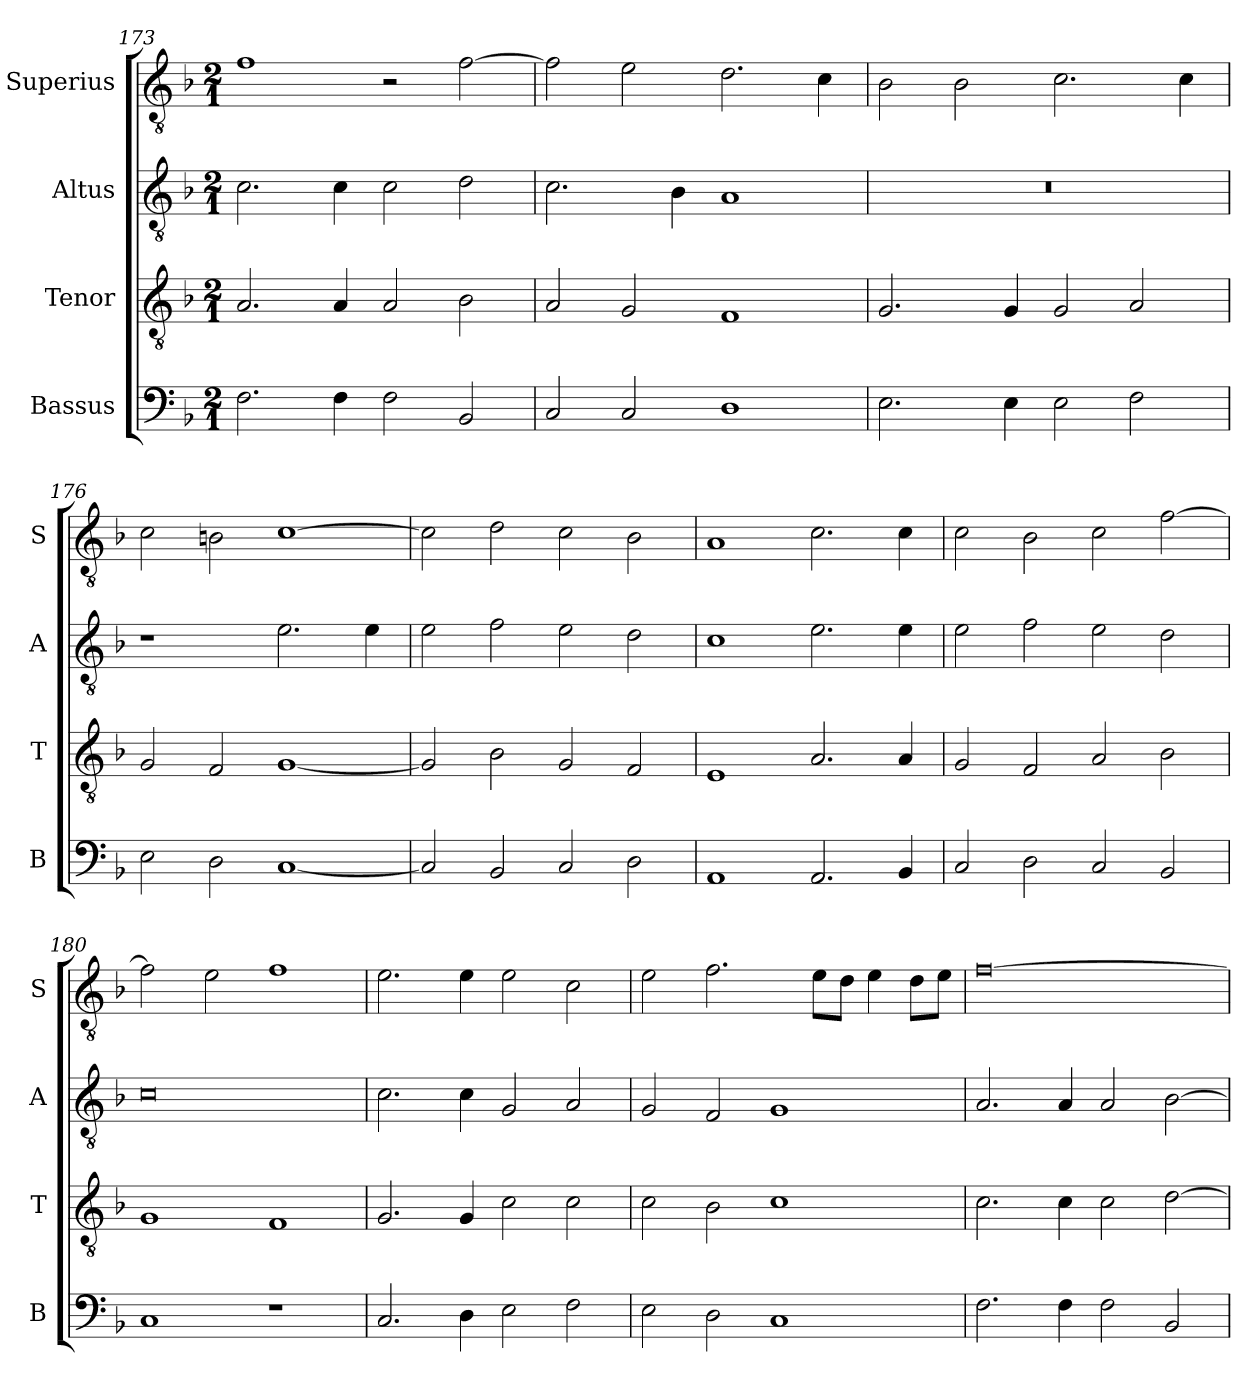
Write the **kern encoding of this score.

**kern	**kern	**kern	**kern
*part4	*part3	*part2	*part1
*staff4	*staff3	*staff2	*staff1
*I"Bassus	*I"Tenor	*I"Altus	*I"Superius
*I'B	*I'T	*I'A	*I'S
*clefF4	*clefGv2	*clefGv2	*clefGv2
*k[b-]	*k[b-]	*k[b-]	*k[b-]
*F:	*F:	*F:	*F:
*M2/1	*M2/1	*M2/1	*M2/1
=173	=173	=173	=173
2.F	2.A	2.c	1f
4F	4A	4c	.
2F	2A	2c	2r
2BB-	2B-	2d	[2f
=174	=174	=174	=174
2C	2A	2.c	2f]
2C	2G	.	2e
.	.	4B-	.
1D	1F	1A	2.d
.	.	.	4c
=175	=175	=175	=175
2.E	2.G	0r	2B-
.	.	.	2B-
4E	4G	.	.
2E	2G	.	2.c
2F	2A	.	.
.	.	.	4c
=176	=176	=176	=176
2E	2G	1r	2c
2D	2F	.	2Bn
[1C	[1G	2.e	[1c
.	.	4e	.
=177	=177	=177	=177
2C]	2G]	2e	2c]
2BB-	2B-	2f	2d
2C	2G	2e	2c
2D	2F	2d	2B-
=178	=178	=178	=178
1AA	1E	1c	1A
2.AA	2.A	2.e	2.c
4BB-	4A	4e	4c
=179	=179	=179	=179
2C	2G	2e	2c
2D	2F	2f	2B-
2C	2A	2e	2c
2BB-	2B-	2d	[2f
=180	=180	=180	=180
1C	1G	0c	2f]
.	.	.	2e
1r	1F	.	1f
=181	=181	=181	=181
2.C	2.G	2.c	2.e
4D	4G	4c	4e
2E	2c	2G	2e
2F	2c	2A	2c
=182	=182	=182	=182
2E	2c	2G	2e
2D	2B-	2F	2.f
1C	1c	1G	.
.	.	.	8eL
.	.	.	8dJ
.	.	.	4e
.	.	.	8dL
.	.	.	8eJ
=183	=183	=183	=183
2.F	2.c	2.A	[0f
4F	4c	4A	.
2F	2c	2A	.
2BB-	[2d	[2B-	.
=	=	=	=
*-	*-	*-	*-
